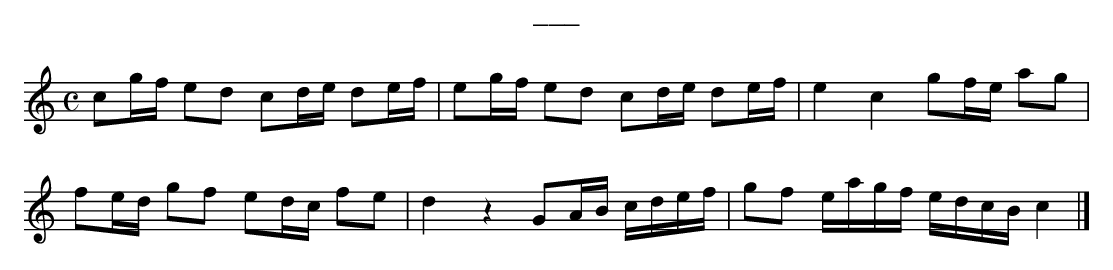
X:1
T:___
K:Cmaj
M:C
L:1/16
c2gf e2d2 c2de d2ef|e2gf e2d2 c2de d2ef|e4 c4 g2fe a2g2|
f2ed g2f2 e2dc f2e2|d4 z4 G2AB cdef|g2f2 eagf edcB c4|]
